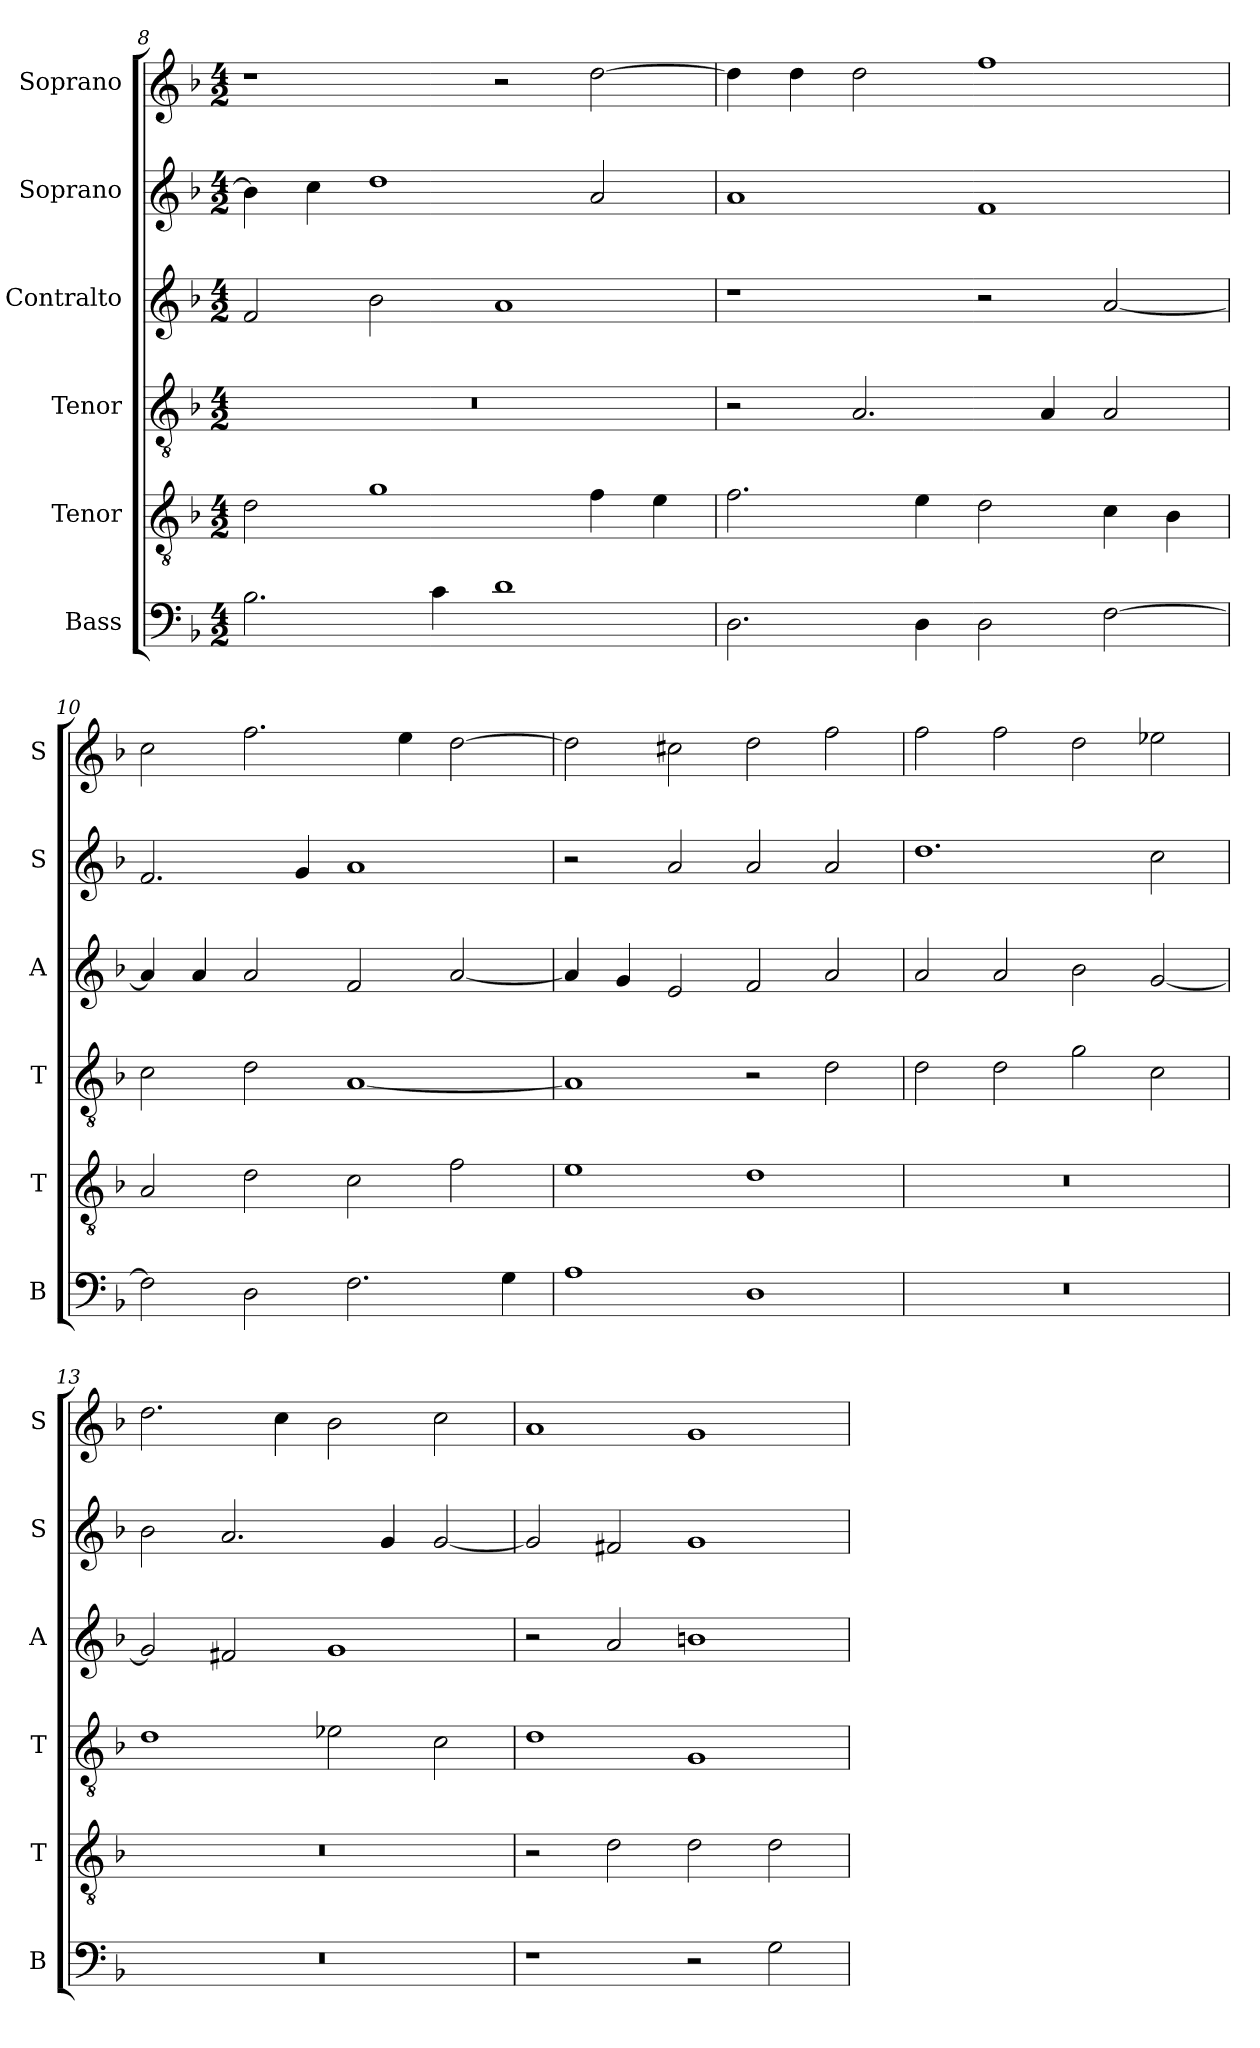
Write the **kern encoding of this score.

**kern	**kern	**kern	**kern	**kern	**kern
*part6	*part5	*part4	*part3	*part2	*part1
*staff6	*staff5	*staff4	*staff3	*staff2	*staff1
*I"Bass	*I"Tenor	*I"Tenor	*I"Contralto	*I"Soprano	*I"Soprano
*I'B	*I'T	*I'T	*I'A	*I'S	*I'S
*clefF4	*clefGv2	*clefGv2	*clefG2	*clefG2	*clefG2
*k[b-]	*k[b-]	*k[b-]	*k[b-]	*k[b-]	*k[b-]
*G:dor	*G:dor	*G:dor	*G:dor	*G:dor	*G:dor
*M4/2	*M4/2	*M4/2	*M4/2	*M4/2	*M4/2
=8	=8	=8	=8	=8	=8
2.B-	2d	0r	2f	4b-]	1r
.	.	.	.	4cc	.
.	1g	.	2b-	1dd	.
4c	.	.	.	.	.
1d	.	.	1a	.	2r
.	4f	.	.	2a	[2dd
.	4e	.	.	.	.
=9	=9	=9	=9	=9	=9
2.D	2.f	2r	1r	1a	4dd]
.	.	.	.	.	4dd
.	.	2.A	.	.	2dd
4D	4e	.	.	.	.
2D	2d	.	2r	1f	1ff
.	.	4A	.	.	.
[2F	4c	2A	[2a	.	.
.	4B-	.	.	.	.
=10	=10	=10	=10	=10	=10
2F]	2A	2c	4a]	2.f	2cc
.	.	.	4a	.	.
2D	2d	2d	2a	.	2.ff
.	.	.	.	4g	.
2.F	2c	[1A	2f	1a	.
.	.	.	.	.	4ee
.	2f	.	[2a	.	[2dd
4G	.	.	.	.	.
=11	=11	=11	=11	=11	=11
1A	1e	1A]	4a]	2r	2dd]
.	.	.	4g	.	.
.	.	.	2e	2a	2cc#X
1D	1d	2r	2f	2a	2dd
.	.	2d	2a	2a	2ff
=12	=12	=12	=12	=12	=12
0r	0r	2d	2a	1.dd	2ff
.	.	2d	2a	.	2ff
.	.	2g	2b-	.	2dd
.	.	2c	[2g	2cc	2ee-X
=13	=13	=13	=13	=13	=13
0r	0r	1d	2g]	2b-	2.dd
.	.	.	2f#X	2.a	.
.	.	.	.	.	4cc
.	.	2e-X	1g	.	2b-
.	.	.	.	4g	.
.	.	2c	.	[2g	2cc
=14	=14	=14	=14	=14	=14
1r	2r	1d	2r	2g]	1a
.	2d	.	2a	2f#X	.
2r	2d	1G	1bn	1g	1g
2G	2d	.	.	.	.
=	=	=	=	=	=
*-	*-	*-	*-	*-	*-
